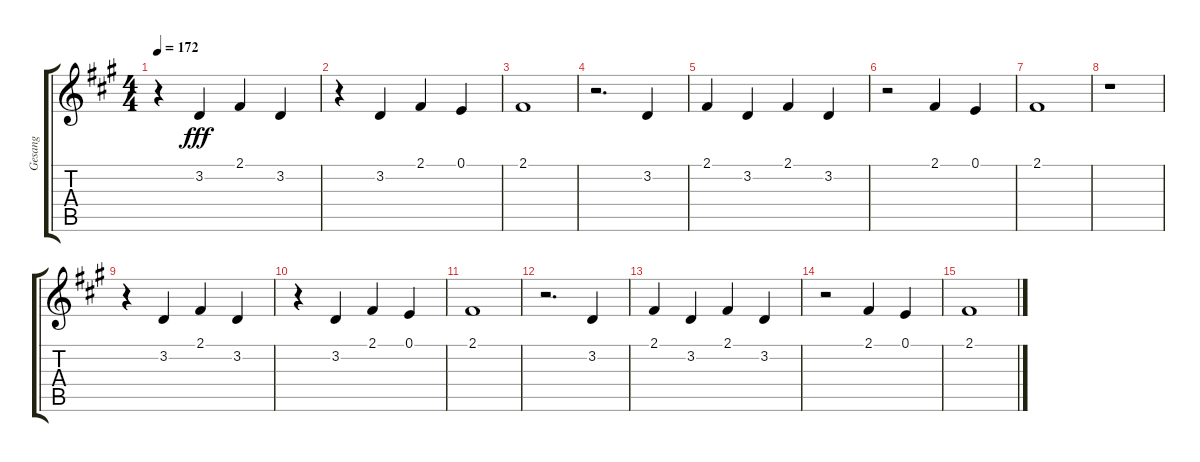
\track ("Gesang" "Gesang") {instrument oboe}
\staff {score tabs}
\tuning (E4 B3 G3 D3 A2 E2) {hide}
\ts (4 4)
\tempo 172
\clef g2
\ks a
r.4{dy fff} 3.2.4 2.1.4 3.2.4 |
r.4 3.2.4 2.1.4 0.1.4 |
2.1.1 |
r.2{d} 3.2.4 |
2.1.4 3.2.4 2.1.4 3.2.4 |
r.2 2.1.4 0.1.4 |
2.1.1 |
r.1 |
r.4 3.2.4 2.1.4 3.2.4 |
r.4 3.2.4 2.1.4 0.1.4 |
2.1.1 |
r.2{d} 3.2.4 |
2.1.4 3.2.4 2.1.4 3.2.4 |
r.2 2.1.4 0.1.4 |
2.1.1
